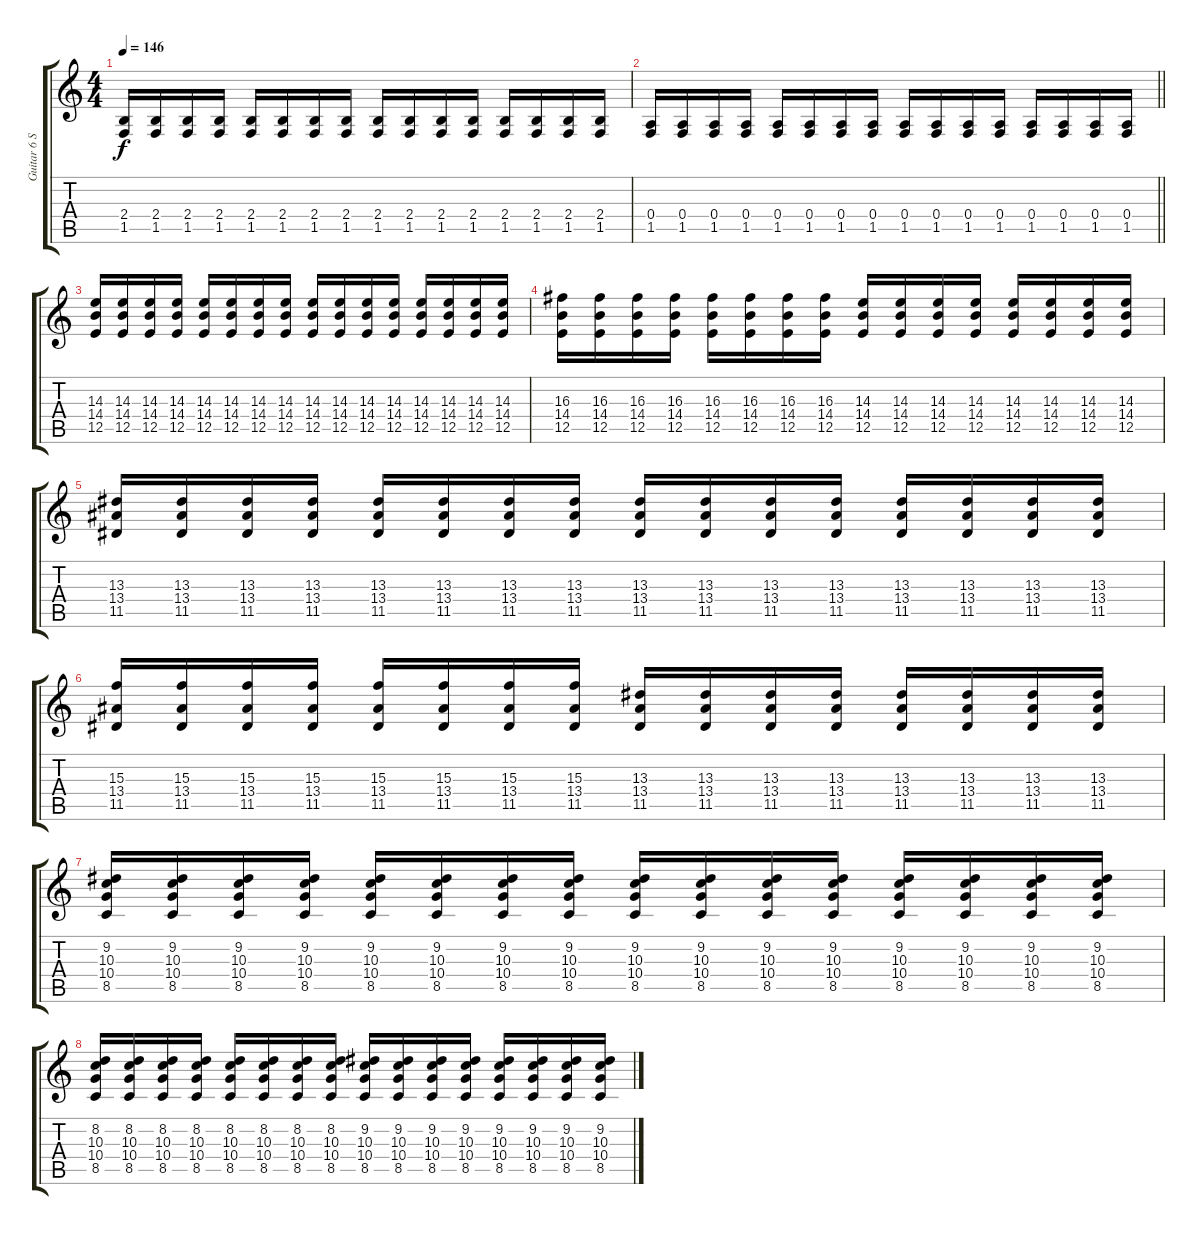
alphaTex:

\track ("Guitar 6 Strings Arrangement" "Guitar 6 S") {instrument distortionguitar}
\staff {score tabs}
\tuning (B3 Gb3 D3 A2 E2 B1) {hide}
\ts (4 4)
\tempo 146
\clef g2
\ks c
(2.4 1.5).16{dy f} (2.4 1.5).16 (2.4 1.5).16 (2.4 1.5).16 (2.4 1.5).16 (2.4 1.5).16 (2.4 1.5).16 (2.4 1.5).16 (2.4 1.5).16 (2.4 1.5).16 (2.4 1.5).16 (2.4 1.5).16 (2.4 1.5).16 (2.4 1.5).16 (2.4 1.5).16 (2.4 1.5).16 |
\barLineRight lightlight
(0.4 1.5).16 (0.4 1.5).16 (0.4 1.5).16 (0.4 1.5).16 (0.4 1.5).16 (0.4 1.5).16 (0.4 1.5).16 (0.4 1.5).16 (0.4 1.5).16 (0.4 1.5).16 (0.4 1.5).16 (0.4 1.5).16 (0.4 1.5).16 (0.4 1.5).16 (0.4 1.5).16 (0.4 1.5).16 |
(14.3 14.4 12.5).16 (14.3 14.4 12.5).16 (14.3 14.4 12.5).16 (14.3 14.4 12.5).16 (14.3 14.4 12.5).16 (14.3 14.4 12.5).16 (14.3 14.4 12.5).16 (14.3 14.4 12.5).16 (14.3 14.4 12.5).16 (14.3 14.4 12.5).16 (14.3 14.4 12.5).16 (14.3 14.4 12.5).16 (14.3 14.4 12.5).16 (14.3 14.4 12.5).16 (14.3 14.4 12.5).16 (14.3 14.4 12.5).16 |
(16.3 14.4 12.5).16 (16.3 14.4 12.5).16 (16.3 14.4 12.5).16 (16.3 14.4 12.5).16 (16.3 14.4 12.5).16 (16.3 14.4 12.5).16 (16.3 14.4 12.5).16 (16.3 14.4 12.5).16 (14.3 14.4 12.5).16 (14.3 14.4 12.5).16 (14.3 14.4 12.5).16 (14.3 14.4 12.5).16 (14.3 14.4 12.5).16 (14.3 14.4 12.5).16 (14.3 14.4 12.5).16 (14.3 14.4 12.5).16 |
(13.3 13.4 11.5).16 (13.3 13.4 11.5).16 (13.3 13.4 11.5).16 (13.3 13.4 11.5).16 (13.3 13.4 11.5).16 (13.3 13.4 11.5).16 (13.3 13.4 11.5).16 (13.3 13.4 11.5).16 (13.3 13.4 11.5).16 (13.3 13.4 11.5).16 (13.3 13.4 11.5).16 (13.3 13.4 11.5).16 (13.3 13.4 11.5).16 (13.3 13.4 11.5).16 (13.3 13.4 11.5).16 (13.3 13.4 11.5).16 |
(15.3 13.4 11.5).16 (15.3 13.4 11.5).16 (15.3 13.4 11.5).16 (15.3 13.4 11.5).16 (15.3 13.4 11.5).16 (15.3 13.4 11.5).16 (15.3 13.4 11.5).16 (15.3 13.4 11.5).16 (13.3 13.4 11.5).16 (13.3 13.4 11.5).16 (13.3 13.4 11.5).16 (13.3 13.4 11.5).16 (13.3 13.4 11.5).16 (13.3 13.4 11.5).16 (13.3 13.4 11.5).16 (13.3 13.4 11.5).16 |
(9.2 10.3 10.4 8.5).16 (9.2 10.3 10.4 8.5).16 (9.2 10.3 10.4 8.5).16 (9.2 10.3 10.4 8.5).16 (9.2 10.3 10.4 8.5).16 (9.2 10.3 10.4 8.5).16 (9.2 10.3 10.4 8.5).16 (9.2 10.3 10.4 8.5).16 (9.2 10.3 10.4 8.5).16 (9.2 10.3 10.4 8.5).16 (9.2 10.3 10.4 8.5).16 (9.2 10.3 10.4 8.5).16 (9.2 10.3 10.4 8.5).16 (9.2 10.3 10.4 8.5).16 (9.2 10.3 10.4 8.5).16 (9.2 10.3 10.4 8.5).16 |
(8.2 10.3 10.4 8.5).16 (8.2 10.3 10.4 8.5).16 (8.2 10.3 10.4 8.5).16 (8.2 10.3 10.4 8.5).16 (8.2 10.3 10.4 8.5).16 (8.2 10.3 10.4 8.5).16 (8.2 10.3 10.4 8.5).16 (8.2 10.3 10.4 8.5).16 (9.2 10.3 10.4 8.5).16 (9.2 10.3 10.4 8.5).16 (9.2 10.3 10.4 8.5).16 (9.2 10.3 10.4 8.5).16 (9.2 10.3 10.4 8.5).16 (9.2 10.3 10.4 8.5).16 (9.2 10.3 10.4 8.5).16 (9.2 10.3 10.4 8.5).16
